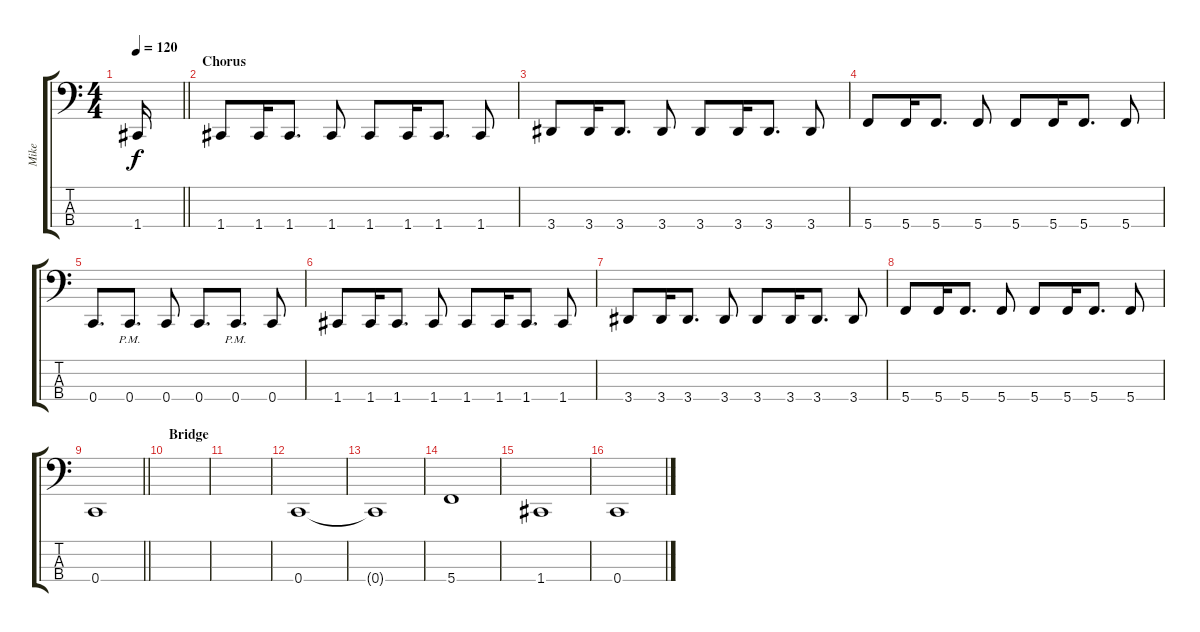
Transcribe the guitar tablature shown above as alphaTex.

\track ("Mike" "Mike") {instrument electricbasspick}
\staff {score tabs}
\tuning (F2 C2 G1 C1) {hide}
\ts (4 4)
\tempo 120
\clef f4
\barLineRight lightlight
\ks c
1.4.16{dy f} |
\section ("" "Chorus")
1.4.8 1.4.16 1.4.8{d} 1.4.8 1.4.8 1.4.16 1.4.8{d} 1.4.8 |
3.4.8 3.4.16 3.4.8{d} 3.4.8 3.4.8 3.4.16 3.4.8{d} 3.4.8 |
5.4.8 5.4.16 5.4.8{d} 5.4.8 5.4.8 5.4.16 5.4.8{d} 5.4.8 |
0.4.8{d} 0.4{pm}.8{d} 0.4.8 0.4.8{d} 0.4{pm}.8{d} 0.4.8 |
1.4.8 1.4.16 1.4.8{d} 1.4.8 1.4.8 1.4.16 1.4.8{d} 1.4.8 |
3.4.8 3.4.16 3.4.8{d} 3.4.8 3.4.8 3.4.16 3.4.8{d} 3.4.8 |
5.4.8 5.4.16 5.4.8{d} 5.4.8 5.4.8 5.4.16 5.4.8{d} 5.4.8 |
\barLineRight lightlight
0.4.1 |
\section ("" "Bridge")
|
|
0.4.1{volume 16} |
0.4{t}.1 |
5.4.1 |
1.4.1 |
0.4.1
